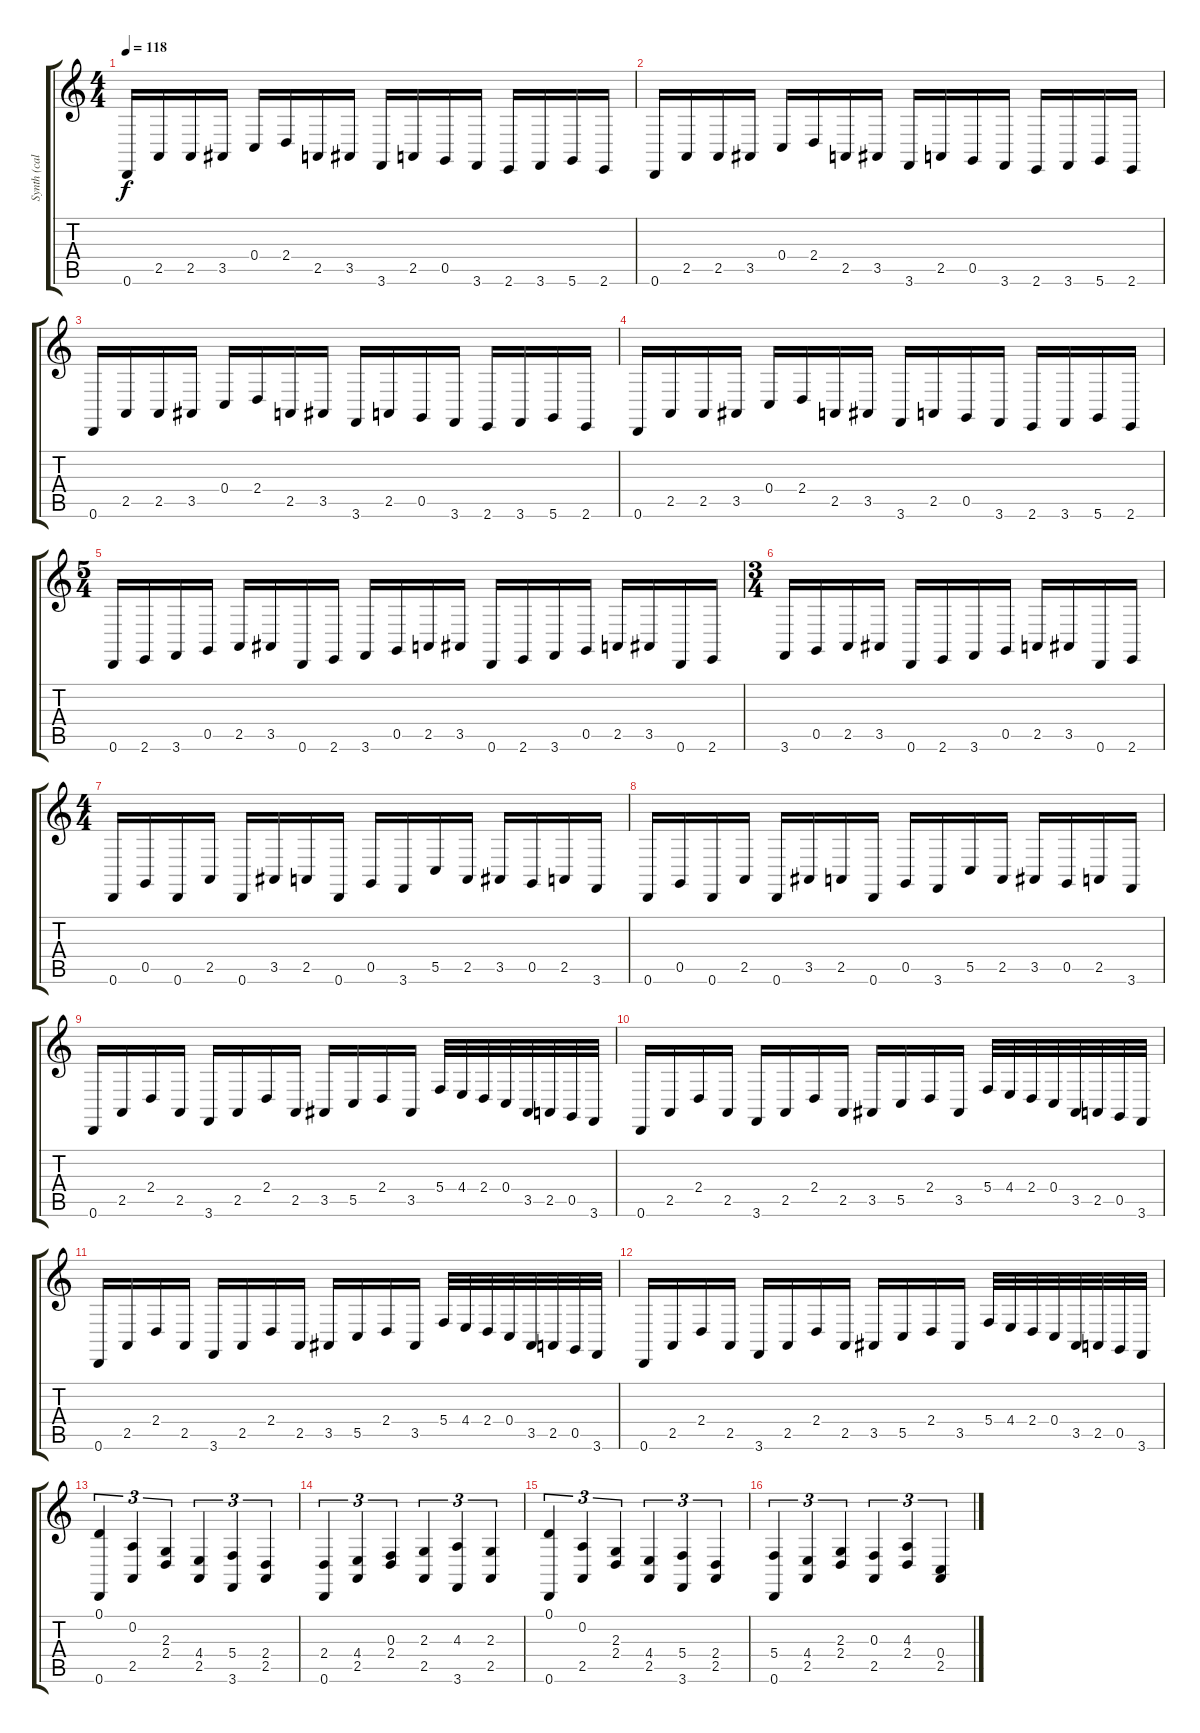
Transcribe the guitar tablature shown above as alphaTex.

\track ("Synth (calliope lead)" "Synth (cal") {instrument harpsichord}
\staff {score tabs}
\tuning (D4 A3 F3 C3 G2 D2) {hide}
\ts (4 4)
\tempo 118
\clef g2
\ks c
0.6.16{dy f balance 0} 2.5.16 2.5.16 3.5.16 0.4.16 2.4.16 2.5.16 3.5.16 3.6.16 2.5.16 0.5.16 3.6.16 2.6.16 3.6.16 5.6.16 2.6.16 |
0.6.16{balance 12} 2.5.16 2.5.16 3.5.16 0.4.16 2.4.16 2.5.16 3.5.16 3.6.16 2.5.16 0.5.16 3.6.16 2.6.16 3.6.16 5.6.16 2.6.16 |
0.6.16{balance 8} 2.5.16 2.5.16 3.5.16 0.4.16 2.4.16 2.5.16 3.5.16 3.6.16 2.5.16 0.5.16 3.6.16 2.6.16 3.6.16 5.6.16 2.6.16 |
0.6.16 2.5.16 2.5.16 3.5.16 0.4.16 2.4.16 2.5.16 3.5.16 3.6.16 2.5.16 0.5.16 3.6.16 2.6.16 3.6.16 5.6.16 2.6.16 |
\ts (5 4)
0.6.16 2.6.16 3.6.16 0.5.16 2.5.16 3.5.16 0.6.16 2.6.16 3.6.16 0.5.16 2.5.16 3.5.16 0.6.16 2.6.16 3.6.16 0.5.16 2.5.16 3.5.16 0.6.16 2.6.16 |
\ts (3 4)
3.6.16 0.5.16 2.5.16 3.5.16 0.6.16 2.6.16 3.6.16 0.5.16 2.5.16 3.5.16 0.6.16 2.6.16 |
\ts (4 4)
0.6.16 0.5.16 0.6.16 2.5.16 0.6.16 3.5.16 2.5.16 0.6.16 0.5.16 3.6.16 5.5.16 2.5.16 3.5.16 0.5.16 2.5.16 3.6.16 |
0.6.16 0.5.16 0.6.16 2.5.16 0.6.16 3.5.16 2.5.16 0.6.16 0.5.16 3.6.16 5.5.16 2.5.16 3.5.16 0.5.16 2.5.16 3.6.16 |
0.6.16 2.5.16 2.4.16 2.5.16 3.6.16 2.5.16 2.4.16 2.5.16 3.5.16 5.5.16 2.4.16 3.5.16 5.4.32 4.4.32 2.4.32 0.4.32 3.5.32 2.5.32 0.5.32 3.6.32 |
0.6.16 2.5.16 2.4.16 2.5.16 3.6.16 2.5.16 2.4.16 2.5.16 3.5.16 5.5.16 2.4.16 3.5.16 5.4.32 4.4.32 2.4.32 0.4.32 3.5.32 2.5.32 0.5.32 3.6.32 |
0.6.16 2.5.16 2.4.16 2.5.16 3.6.16 2.5.16 2.4.16 2.5.16 3.5.16 5.5.16 2.4.16 3.5.16 5.4.32 4.4.32 2.4.32 0.4.32 3.5.32 2.5.32 0.5.32 3.6.32 |
0.6.16 2.5.16 2.4.16 2.5.16 3.6.16 2.5.16 2.4.16 2.5.16 3.5.16 5.5.16 2.4.16 3.5.16 5.4.32 4.4.32 2.4.32 0.4.32 3.5.32 2.5.32 0.5.32 3.6.32 |
(0.1 0.6).4{tu (3 2)} (0.2 2.5).4{tu (3 2)} (2.3 2.4).4{tu (3 2)} (4.4 2.5).4{tu (3 2)} (5.4 3.6).4{tu (3 2)} (2.4 2.5).4{tu (3 2)} |
(2.4 0.6).4{tu (3 2)} (4.4 2.5).4{tu (3 2)} (0.3 2.4).4{tu (3 2)} (2.3 2.5).4{tu (3 2)} (4.3 3.6).4{tu (3 2)} (2.3 2.5).4{tu (3 2)} |
(0.1 0.6).4{tu (3 2)} (0.2 2.5).4{tu (3 2)} (2.3 2.4).4{tu (3 2)} (4.4 2.5).4{tu (3 2)} (5.4 3.6).4{tu (3 2)} (2.4 2.5).4{tu (3 2)} |
(5.4 0.6).4{tu (3 2)} (4.4 2.5).4{tu (3 2)} (2.3 2.4).4{tu (3 2)} (0.3 2.5).4{tu (3 2)} (4.3 2.4).4{tu (3 2)} (0.4 2.5).4{tu (3 2)}
